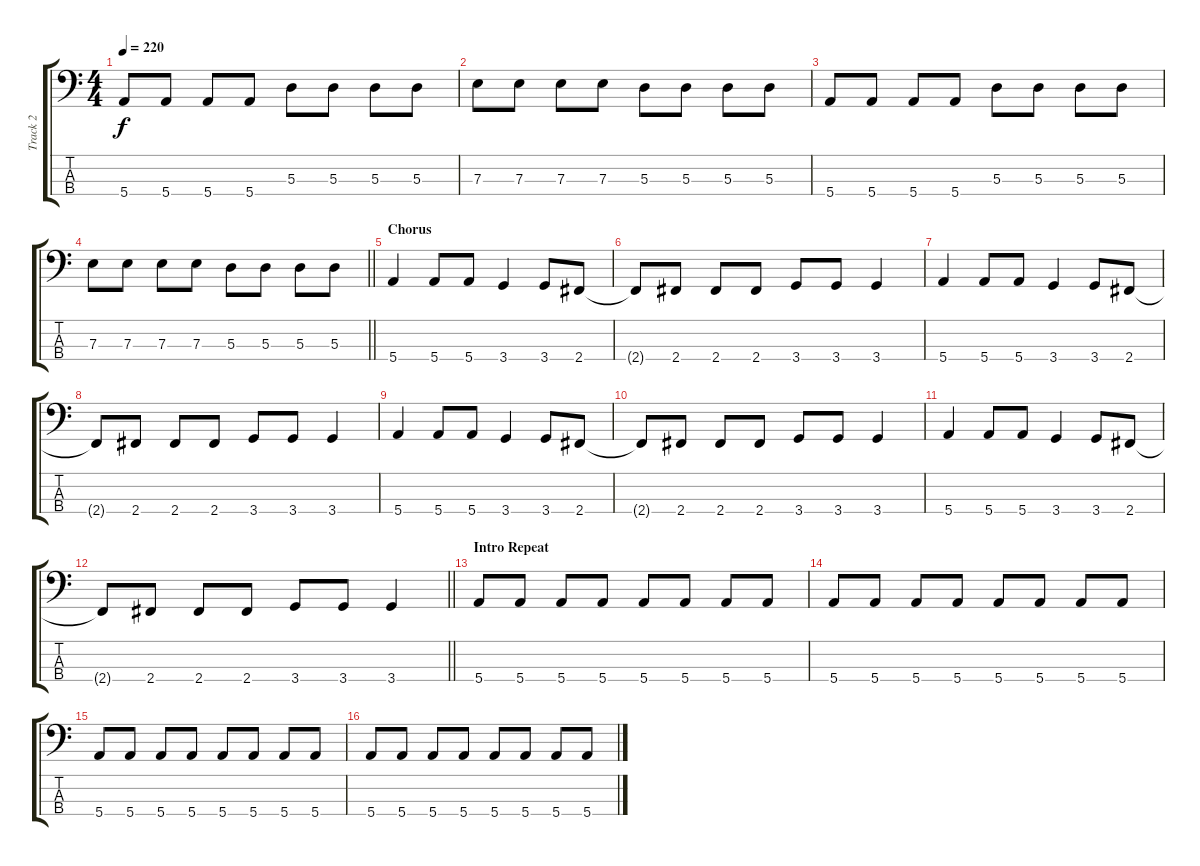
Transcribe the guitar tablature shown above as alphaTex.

\track ("Track 2" "Track 2") {instrument electricbasspick}
\staff {score tabs}
\tuning (G2 D2 A1 E1) {hide}
\ts (4 4)
\tempo 220
\clef f4
\ks c
5.4.8{dy f} 5.4.8 5.4.8 5.4.8 5.3.8 5.3.8 5.3.8 5.3.8 |
7.3.8 7.3.8 7.3.8 7.3.8 5.3.8 5.3.8 5.3.8 5.3.8 |
5.4.8 5.4.8 5.4.8 5.4.8 5.3.8 5.3.8 5.3.8 5.3.8 |
\barLineRight lightlight
7.3.8 7.3.8 7.3.8 7.3.8 5.3.8 5.3.8 5.3.8 5.3.8 |
\section ("" "Chorus")
5.4.4 5.4.8 5.4.8 3.4.4 3.4.8 2.4.8 |
2.4{t}.8 2.4.8 2.4.8 2.4.8 3.4.8 3.4.8 3.4.4 |
5.4.4 5.4.8 5.4.8 3.4.4 3.4.8 2.4.8 |
2.4{t}.8 2.4.8 2.4.8 2.4.8 3.4.8 3.4.8 3.4.4 |
5.4.4 5.4.8 5.4.8 3.4.4 3.4.8 2.4.8 |
2.4{t}.8 2.4.8 2.4.8 2.4.8 3.4.8 3.4.8 3.4.4 |
5.4.4 5.4.8 5.4.8 3.4.4 3.4.8 2.4.8 |
\barLineRight lightlight
2.4{t}.8 2.4.8 2.4.8 2.4.8 3.4.8 3.4.8 3.4.4 |
\section ("" "Intro Repeat")
5.4.8 5.4.8 5.4.8 5.4.8 5.4.8 5.4.8 5.4.8 5.4.8 |
5.4.8 5.4.8 5.4.8 5.4.8 5.4.8 5.4.8 5.4.8 5.4.8 |
5.4.8 5.4.8 5.4.8 5.4.8 5.4.8 5.4.8 5.4.8 5.4.8 |
5.4.8 5.4.8 5.4.8 5.4.8 5.4.8 5.4.8 5.4.8 5.4.8
